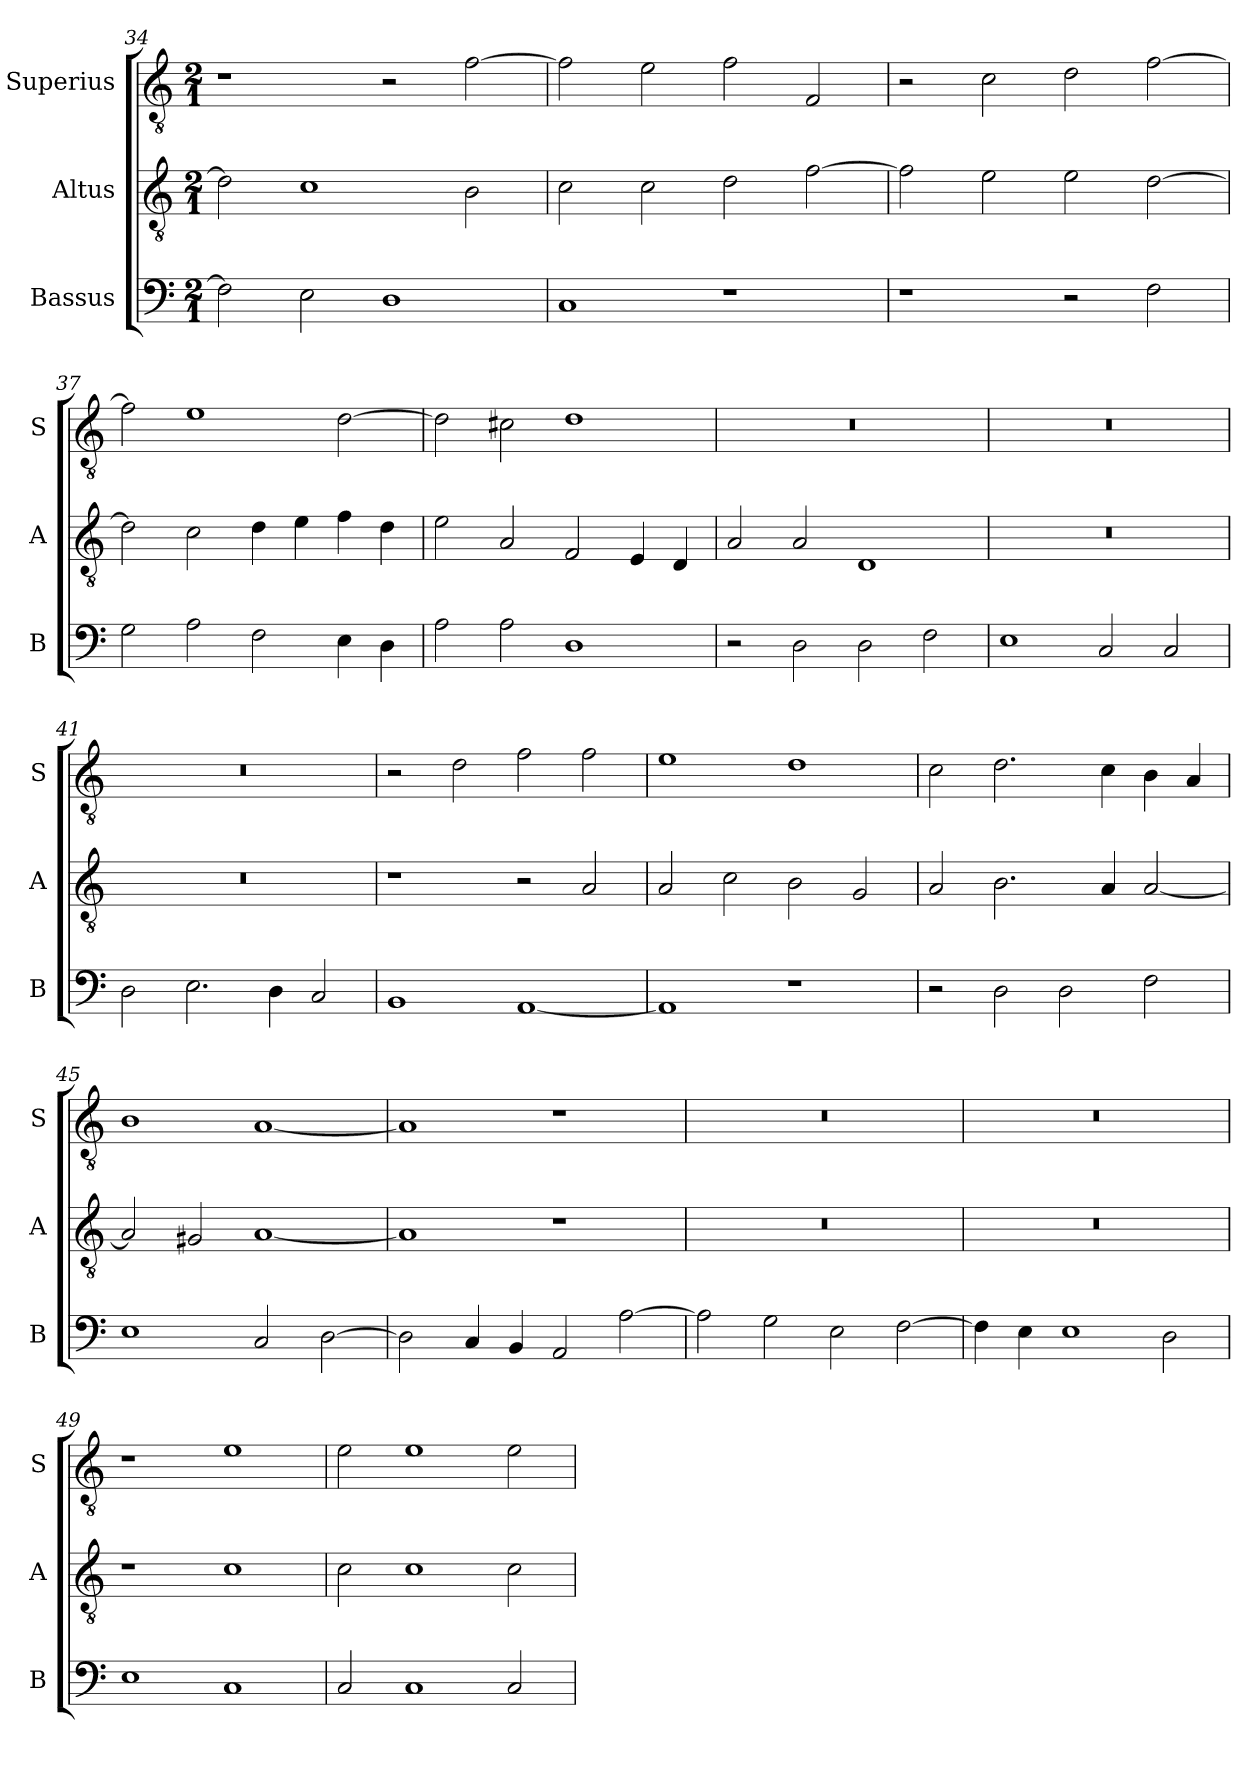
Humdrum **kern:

**kern	**kern	**kern
*part3	*part2	*part1
*staff3	*staff2	*staff1
*I"Bassus	*I"Altus	*I"Superius
*I'B	*I'A	*I'S
*clefF4	*clefGv2	*clefGv2
*k[]	*k[]	*k[]
*C:	*C:	*C:
*M2/1	*M2/1	*M2/1
=34	=34	=34
2F]	2d]	1r
2E	1c	.
1D	.	2r
.	2B	[2f
=35	=35	=35
1C	2c	2f]
.	2c	2e
1r	2d	2f
.	[2f	2F
=36	=36	=36
1r	2f]	2r
.	2e	2c
2r	2e	2d
2F	[2d	[2f
=37	=37	=37
2G	2d]	2f]
2A	2c	1e
2F	4d	.
.	4e	.
4E	4f	[2d
4D	4d	.
=38	=38	=38
2A	2e	2d]
2A	2A	2c#X
1D	2F	1d
.	4E	.
.	4D	.
=39	=39	=39
2r	2A	0r
2D	2A	.
2D	1D	.
2F	.	.
=40	=40	=40
1E	0r	0r
2C	.	.
2C	.	.
=41	=41	=41
2D	0r	0r
2.E	.	.
4D	.	.
2C	.	.
=42	=42	=42
1BB	1r	2r
.	.	2d
[1AA	2r	2f
.	2A	2f
=43	=43	=43
1AA]	2A	1e
.	2c	.
1r	2B	1d
.	2G	.
=44	=44	=44
2r	2A	2c
2D	2.B	2.d
2D	.	.
.	4A	4c
2F	[2A	4B
.	.	4A
=45	=45	=45
1E	2A]	1B
.	2G#X	.
2C	[1A	[1A
[2D	.	.
=46	=46	=46
2D]	1A]	1A]
4C	.	.
4BB	.	.
2AA	1r	1r
[2A	.	.
=47	=47	=47
2A]	0r	0r
2G	.	.
2E	.	.
[2F	.	.
=48	=48	=48
4F]	0r	0r
4E	.	.
1E	.	.
2D	.	.
=49	=49	=49
1E	1r	1r
1C	1c	1e
=50	=50	=50
2C	2c	2e
1C	1c	1e
2C	2c	2e
=	=	=
*-	*-	*-
